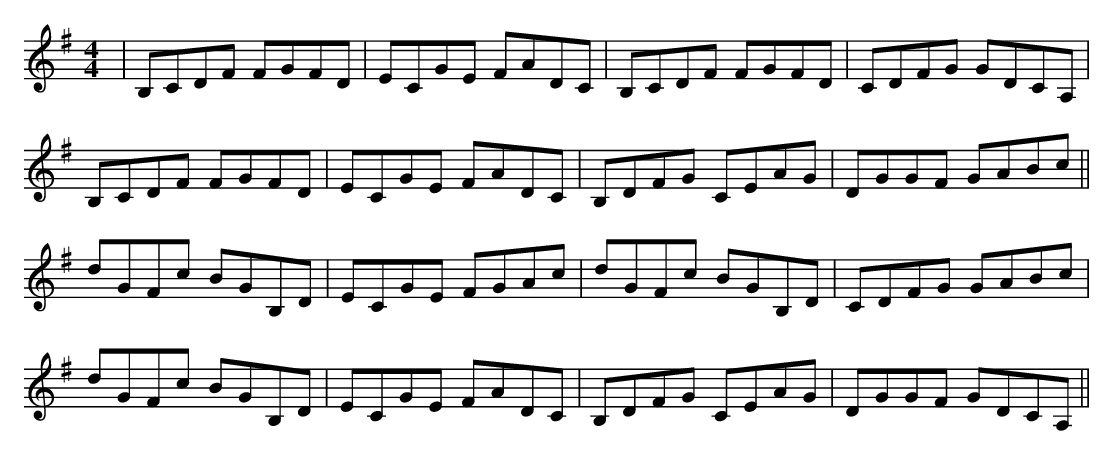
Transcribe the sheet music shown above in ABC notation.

X:1
M:4/4
K:G
|B,CDF FGFD|ECGE FADC|B,CDF FGFD|CDFG GDCA,|
B,CDF FGFD|ECGE FADC|B,DFG CEAG|DGGF GABc||
dGFc BGB,D|ECGE FGAc|dGFc BGB,D|CDFG GABc|
dGFc BGB,D|ECGE FADC|B,DFG CEAG|DGGF GDCA,||
